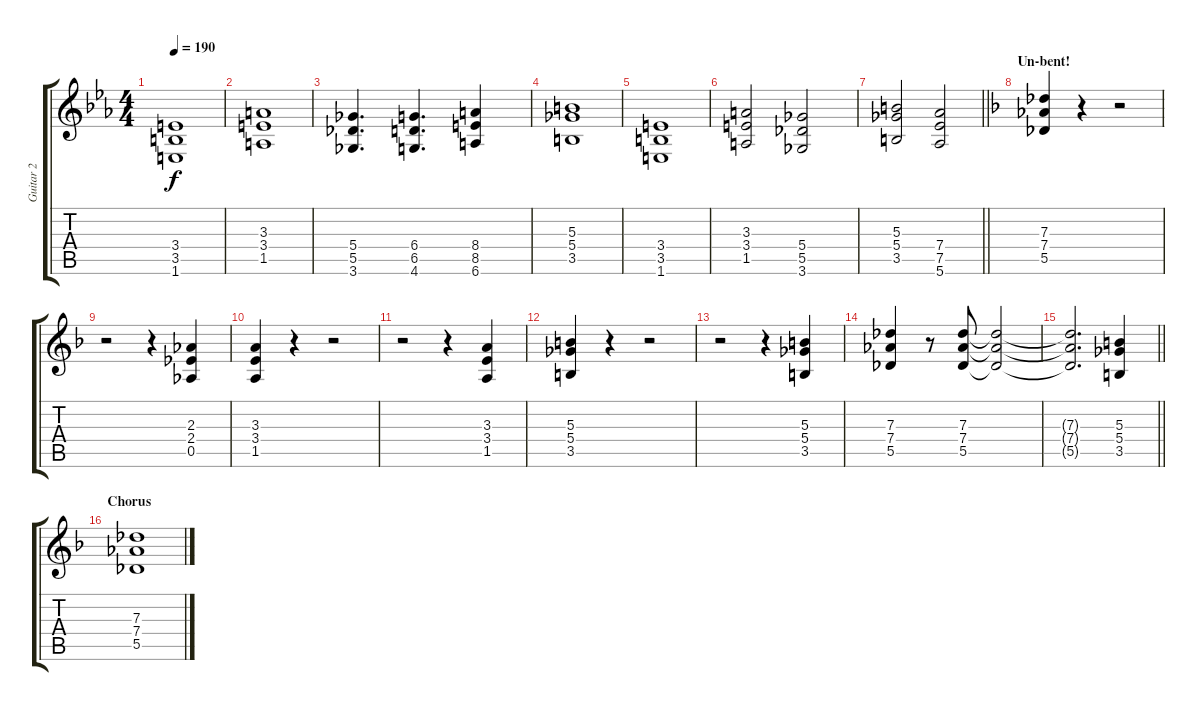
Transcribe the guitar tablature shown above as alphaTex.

\track ("Guitar 2" "Guitar 2") {instrument distortionguitar}
\staff {score tabs}
\tuning (Eb4 Bb3 Gb3 Db3 Ab2 Eb2) {hide}
\ts (4 4)
\tempo 190
\clef g2
\ks cminor
(3.4 3.5 1.6).1{dy f} |
(3.3 3.4 1.5).1 |
(5.4 5.5 3.6).4{d} (6.4 6.5 4.6).4{d} (8.4 8.5 6.6).4 |
(5.3 5.4 3.5).1 |
(3.4 3.5 1.6).1 |
(3.3 3.4 1.5).2 (5.4 5.5 3.6).2 |
\barLineRight lightlight
(5.3 5.4 3.5).2 (7.4 7.5 5.6).2 |
\section ("" "Un-bent!")
\ks dminor
(7.3 7.4 5.5).4 r.4 r.2 |
r.2 r.4 (2.3 2.4 0.5).4 |
(3.3 3.4 1.5).4 r.4 r.2 |
r.2 r.4 (3.3 3.4 1.5).4 |
(5.3 5.4 3.5).4 r.4 r.2 |
r.2 r.4 (5.3 5.4 3.5).4 |
(7.3 7.4 5.5).4 r.8 (7.3 7.4 5.5).8 (7.3{t} 7.4{t} 5.5{t}).2 |
\barLineRight lightlight
(7.3{t} 7.4{t} 5.5{t}).2{d} (5.3 5.4 3.5).4 |
\section ("" "Chorus")
(7.3 7.4 5.5).1
